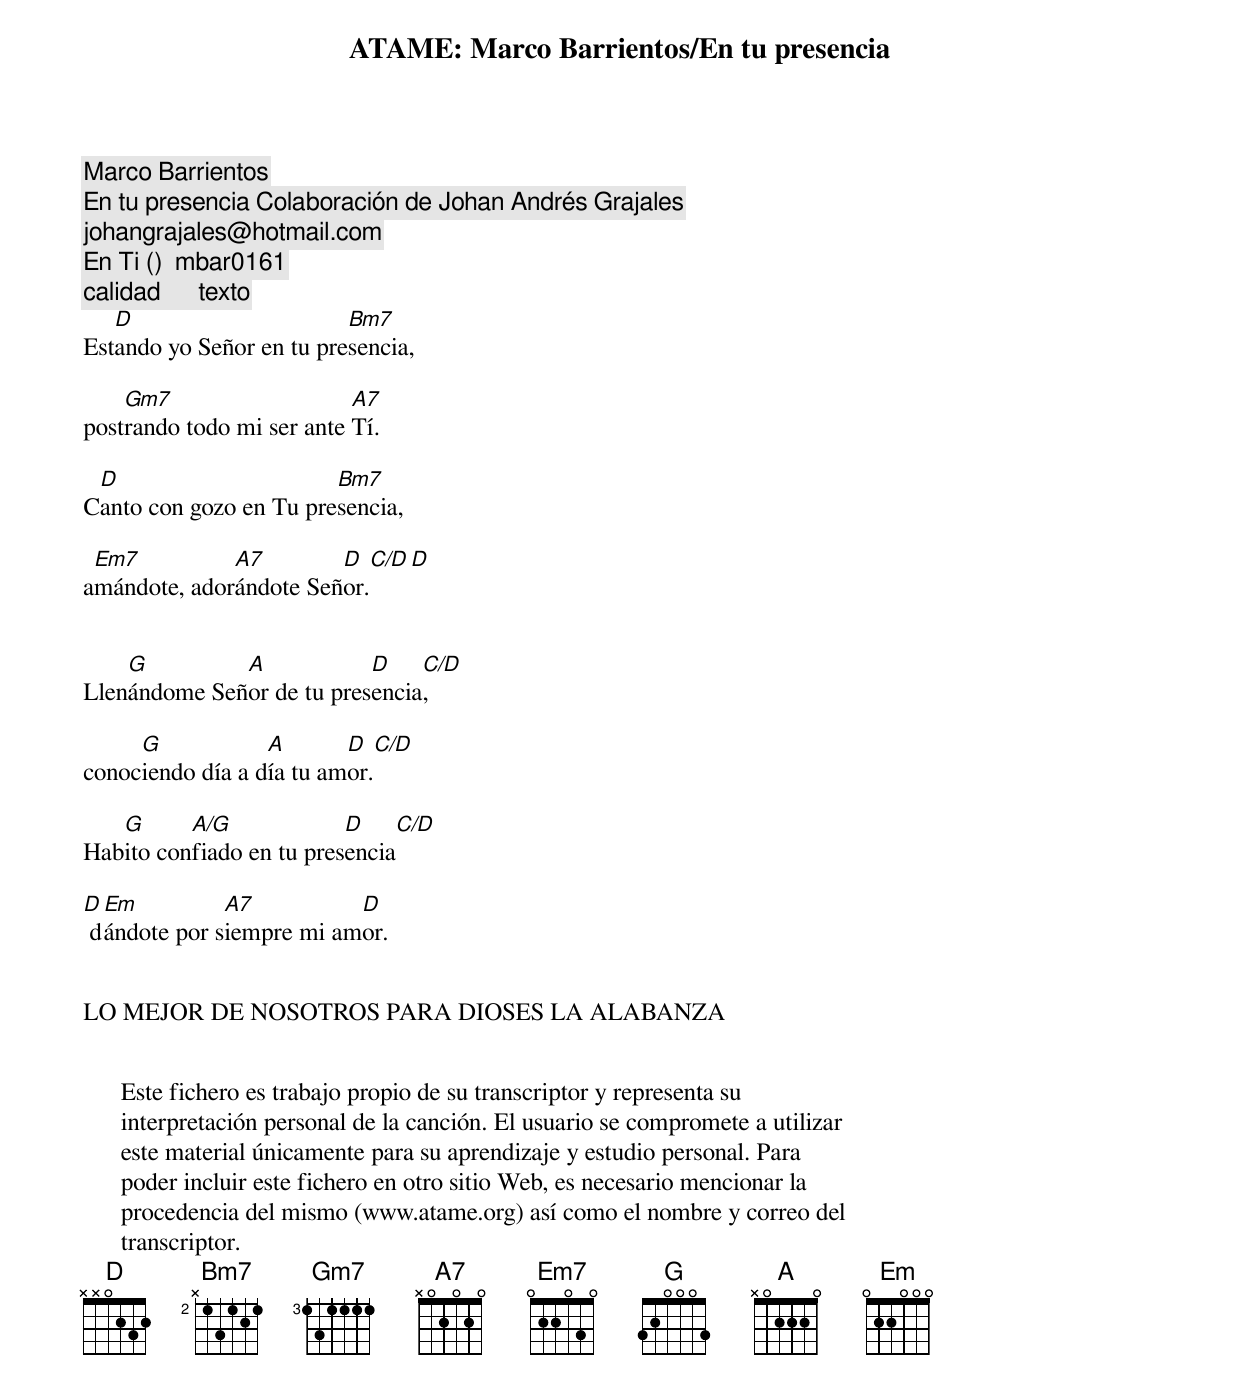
ATAME: Marco Barrientos/En tu presencia

      Marco Barrientos
      En tu presencia Colaboración de Johan Andrés Grajales
      johangrajales@hotmail.com
      En Ti ()  mbar0161
      calidad      texto
   D                      Bm7
Estando yo Señor en tu presencia,

    Gm7                    A7
postrando todo mi ser ante Tí.

 D                      Bm7
Canto con gozo en Tu presencia,

 Em7          A7        D  C/D  D
amándote, adorándote Señor.


    G         A            D    C/D
Llenándome Señor de tu presencia,

     G            A       D   C/D
conociendo día a día tu amor.

   G      A/G             D    C/D
Habito confiado en tu presencia

D Em          A7          D
 dándote por siempre mi amor.


LO MEJOR DE NOSOTROS PARA DIOSES LA ALABANZA


      Este fichero es trabajo propio de su transcriptor y representa su
      interpretación personal de la canción. El usuario se compromete a utilizar
      este material únicamente para su aprendizaje y estudio personal. Para
      poder incluir este fichero en otro sitio Web, es necesario mencionar la
      procedencia del mismo (www.atame.org) así como el nombre y correo del
      transcriptor.
